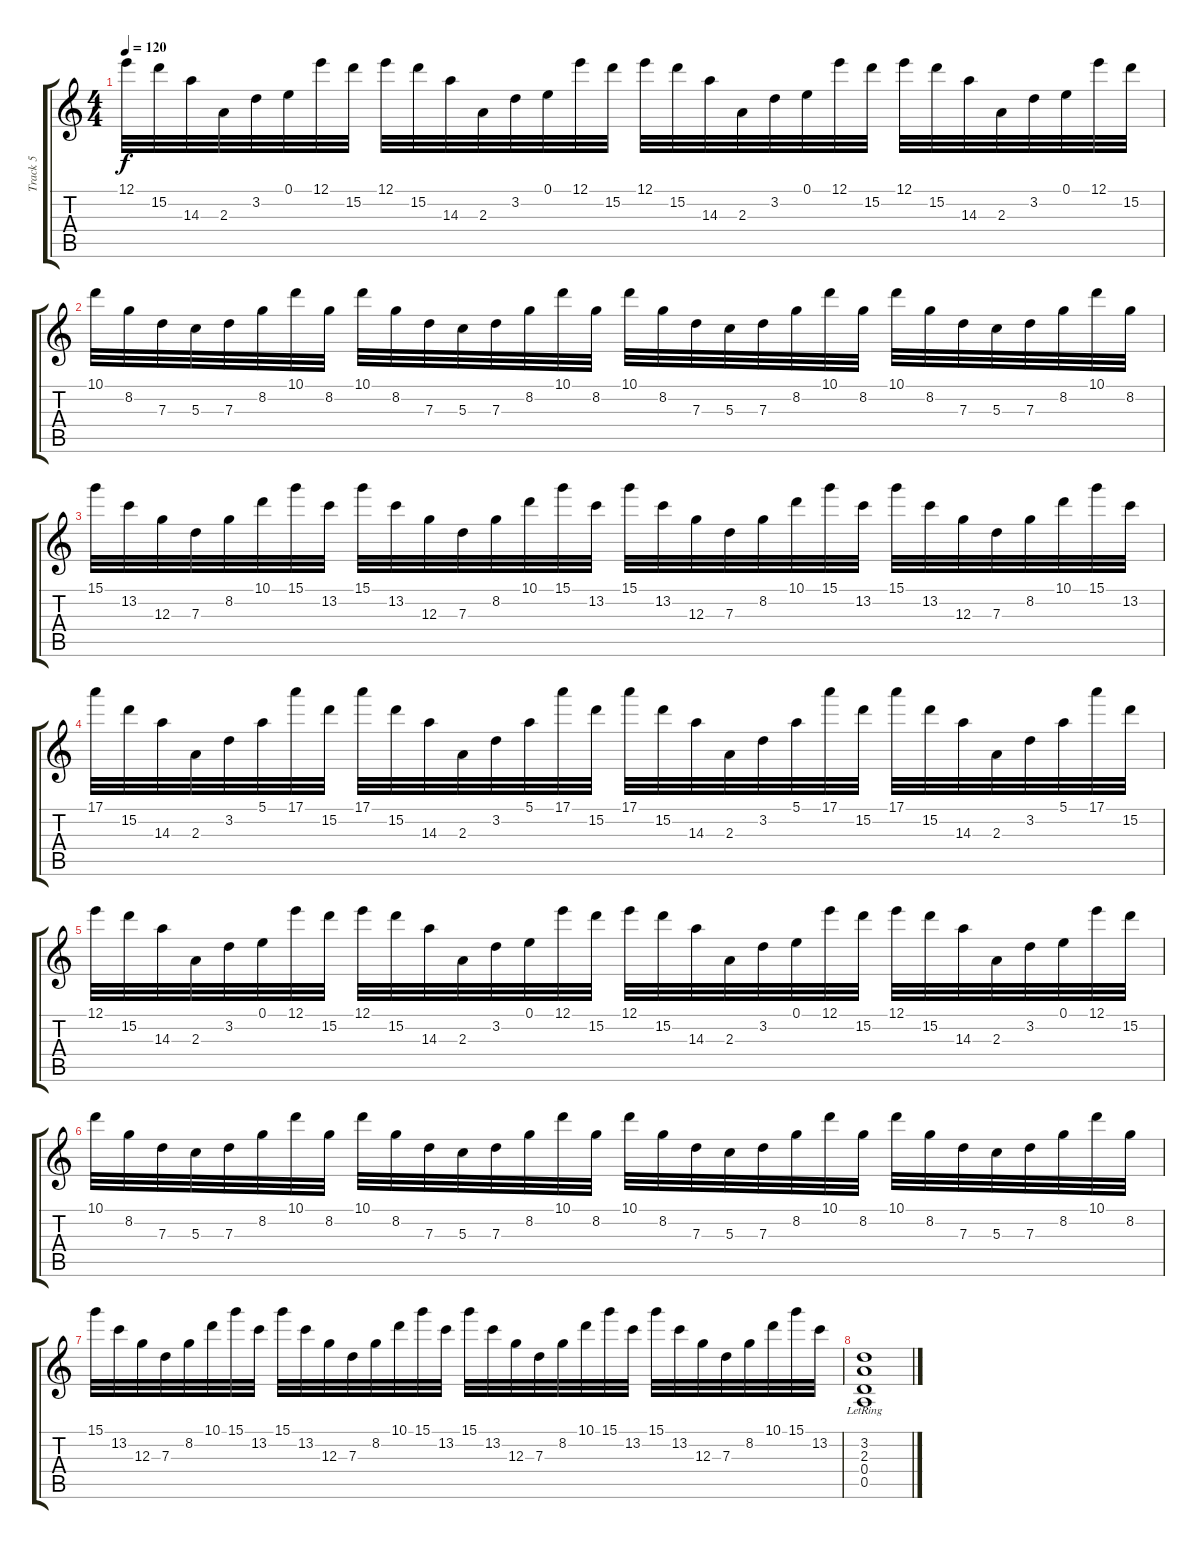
\track ("Track 5" "Track 5") {instrument overdrivenguitar}
\staff {score tabs}
\tuning (E4 B3 G3 D3 A2 E2) {hide}
\ts (4 4)
\tempo 120
\clef g2
\ks c
12.1.32{dy f} 15.2.32 14.3.32 2.3.32 3.2.32 0.1.32 12.1.32 15.2.32 12.1.32 15.2.32 14.3.32 2.3.32 3.2.32 0.1.32 12.1.32 15.2.32 12.1.32 15.2.32 14.3.32 2.3.32 3.2.32 0.1.32 12.1.32 15.2.32 12.1.32 15.2.32 14.3.32 2.3.32 3.2.32 0.1.32 12.1.32 15.2.32 |
10.1.32 8.2.32 7.3.32 5.3.32 7.3.32 8.2.32 10.1.32 8.2.32 10.1.32 8.2.32 7.3.32 5.3.32 7.3.32 8.2.32 10.1.32 8.2.32 10.1.32 8.2.32 7.3.32 5.3.32 7.3.32 8.2.32 10.1.32 8.2.32 10.1.32 8.2.32 7.3.32 5.3.32 7.3.32 8.2.32 10.1.32 8.2.32 |
15.1.32 13.2.32 12.3.32 7.3.32 8.2.32 10.1.32 15.1.32 13.2.32 15.1.32 13.2.32 12.3.32 7.3.32 8.2.32 10.1.32 15.1.32 13.2.32 15.1.32 13.2.32 12.3.32 7.3.32 8.2.32 10.1.32 15.1.32 13.2.32 15.1.32 13.2.32 12.3.32 7.3.32 8.2.32 10.1.32 15.1.32 13.2.32 |
17.1.32 15.2.32 14.3.32 2.3.32 3.2.32 5.1.32 17.1.32 15.2.32 17.1.32 15.2.32 14.3.32 2.3.32 3.2.32 5.1.32 17.1.32 15.2.32 17.1.32 15.2.32 14.3.32 2.3.32 3.2.32 5.1.32 17.1.32 15.2.32 17.1.32 15.2.32 14.3.32 2.3.32 3.2.32 5.1.32 17.1.32 15.2.32 |
12.1.32 15.2.32 14.3.32 2.3.32 3.2.32 0.1.32 12.1.32 15.2.32 12.1.32 15.2.32 14.3.32 2.3.32 3.2.32 0.1.32 12.1.32 15.2.32 12.1.32 15.2.32 14.3.32 2.3.32 3.2.32 0.1.32 12.1.32 15.2.32 12.1.32 15.2.32 14.3.32 2.3.32 3.2.32 0.1.32 12.1.32 15.2.32 |
10.1.32 8.2.32 7.3.32 5.3.32 7.3.32 8.2.32 10.1.32 8.2.32 10.1.32 8.2.32 7.3.32 5.3.32 7.3.32 8.2.32 10.1.32 8.2.32 10.1.32 8.2.32 7.3.32 5.3.32 7.3.32 8.2.32 10.1.32 8.2.32 10.1.32 8.2.32 7.3.32 5.3.32 7.3.32 8.2.32 10.1.32 8.2.32 |
15.1.32 13.2.32 12.3.32 7.3.32 8.2.32 10.1.32 15.1.32 13.2.32 15.1.32 13.2.32 12.3.32 7.3.32 8.2.32 10.1.32 15.1.32 13.2.32 15.1.32 13.2.32 12.3.32 7.3.32 8.2.32 10.1.32 15.1.32 13.2.32 15.1.32 13.2.32 12.3.32 7.3.32 8.2.32 10.1.32 15.1.32 13.2.32 |
(3.2{lr} 2.3 0.4 0.5).1
